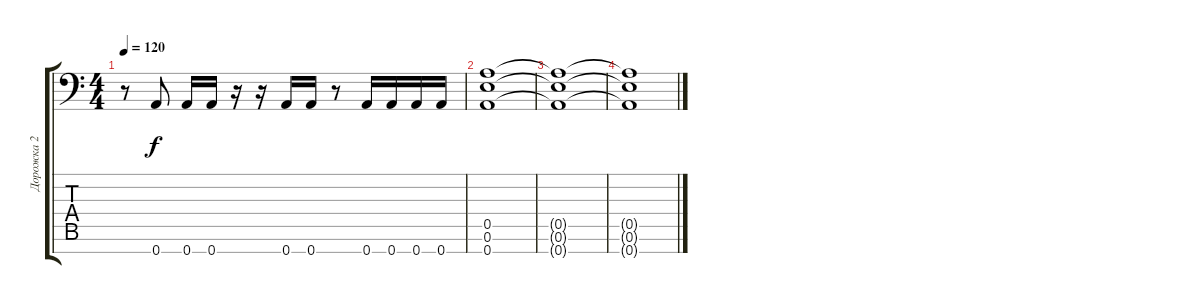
\track ("Дорожка 2" "Дорожка 2") {instrument distortionguitar}
\staff {score tabs}
\tuning (E4 B3 G3 D3 A2 E2 A1) {hide}
\ts (4 4)
\tempo 120
\clef f4
\ks c
r.8{dy f} 0.7.8 0.7.16 0.7.16 r.16 r.16 0.7.16 0.7.16 r.8 0.7.16 0.7.16 0.7.16 0.7.16 |
(0.5 0.6 0.7).1 |
(0.5{t} 0.6{t} 0.7{t}).1 |
(0.5{t} 0.6{t} 0.7{t}).1
